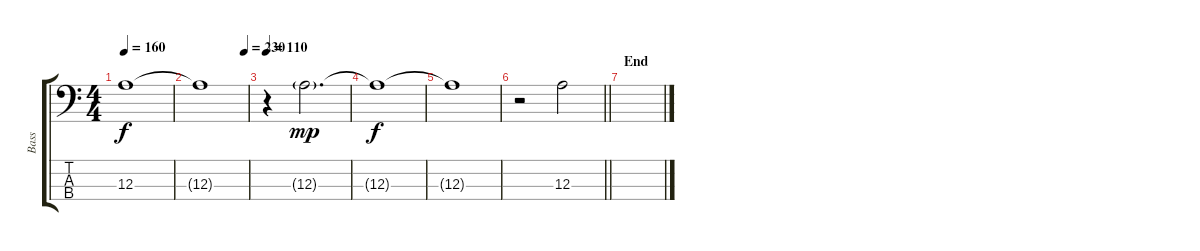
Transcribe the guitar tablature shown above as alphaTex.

\track ("Bass" "Bass") {instrument electricbassfinger}
\staff {score tabs}
\tuning (G2 D2 A1 E1) {hide}
\ts (4 4)
\tempo 160
\clef f4
\ks c
12.3{t}.1{dy f} |
\tempo (230 0.9375)
12.3{t}.1 |
\tempo 110
r.4 12.3{g}.2{d dy mp} |
12.3{t}.1{dy f} |
12.3{t}.1 |
\barLineRight lightlight
r.2 12.3.2 |
\section ("" "End")
